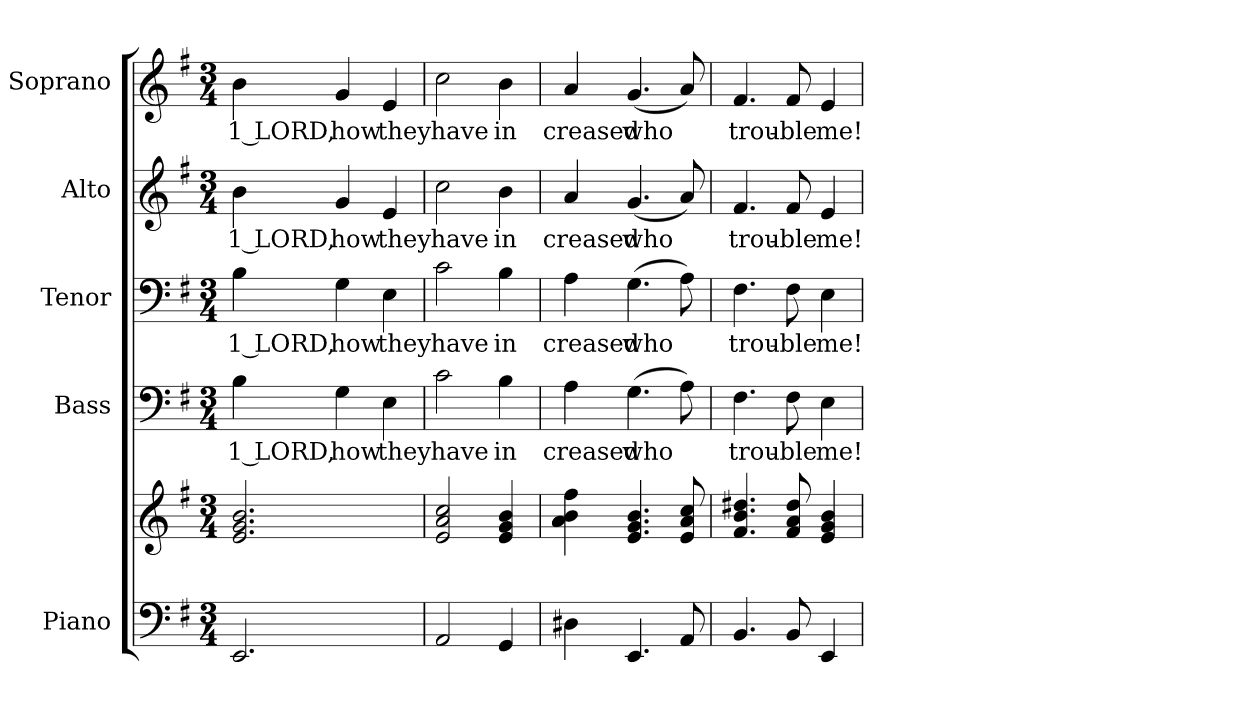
**kern	**kern	**kern	**text	**kern	**text	**kern	**text	**kern	**text
*part5	*part5	*part4	*part4	*part3	*part3	*part2	*part2	*part1	*part1
*staff6	*staff5	*staff4	*staff4	*staff3	*staff3	*staff2	*staff2	*staff1	*staff1
*I"Piano	*	*I"Bass	*	*I"Tenor	*	*I"Alto	*	*I"Soprano	*
*I'Pno.	*	*I'B.	*	*I'T.	*	*I'A.	*	*I'S.	*
!!LO:PB:g=z
*clefF4	*clefG2	*clefF4	*	*clefF4	*	*clefG2	*	*clefG2	*
*k[f#]	*k[f#]	*k[f#]	*	*k[f#]	*	*k[f#]	*	*k[f#]	*
*G:	*G:	*G:	*	*G:	*	*G:	*	*G:	*
*M3/4	*M3/4	*M3/4	*	*M3/4	*	*M3/4	*	*M3/4	*
*MM120	*MM120	*MM120	*	*MM120	*	*MM120	*	*MM120	*
=1	=1	=1	=1	=1	=1	=1	=1	=1	=1
!	!	!	!LO:LY:b:color=#000000	!	!	!	!	!	!
!	!	!	!	!	!LO:LY:b:color=#000000	!	!	!	!
!	!	!	!	!	!	!	!LO:LY:b:color=#000000	!	!
!	!	!	!	!	!	!	!	!	!LO:LY:b:color=#000000
2.EEi/	2.ei/ 2.gi 2.bi	4Bi\	1 LORD,	4Bi\	1 LORD,	4bi\	1 LORD,	4bi\	1 LORD,
!	!	!	!LO:LY:b:color=#000000	!	!	!	!	!	!
!	!	!	!	!	!LO:LY:b:color=#000000	!	!	!	!
!	!	!	!	!	!	!	!LO:LY:b:color=#000000	!	!
!	!	!	!	!	!	!	!	!	!LO:LY:b:color=#000000
.	.	4Gi\	how	4Gi\	how	4gi/	how	4gi/	how
!	!	!	!LO:LY:b:color=#000000	!	!	!	!	!	!
!	!	!	!	!	!LO:LY:b:color=#000000	!	!	!	!
!	!	!	!	!	!	!	!LO:LY:b:color=#000000	!	!
!	!	!	!	!	!	!	!	!	!LO:LY:b:color=#000000
.	.	4Ei\	they	4Ei\	they	4ei/	they	4ei/	they
=2	=2	=2	=2	=2	=2	=2	=2	=2	=2
!	!	!	!LO:LY:b:color=#000000	!	!	!	!	!	!
!	!	!	!	!	!LO:LY:b:color=#000000	!	!	!	!
!	!	!	!	!	!	!	!LO:LY:b:color=#000000	!	!
!	!	!	!	!	!	!	!	!	!LO:LY:b:color=#000000
2AAi/	2ei/ 2ai 2cci	2ci\	have	2ci\	have	2cci\	have	2cci\	have
!	!	!	!LO:LY:b:color=#000000	!	!	!	!	!	!
!	!	!	!	!	!LO:LY:b:color=#000000	!	!	!	!
!	!	!	!	!	!	!	!LO:LY:b:color=#000000	!	!
!	!	!	!	!	!	!	!	!	!LO:LY:b:color=#000000
4GGi/	4ei/ 4gi 4bi	4Bi\	in	4Bi\	in	4bi\	in	4bi\	in
=3	=3	=3	=3	=3	=3	=3	=3	=3	=3
!	!	!	!LO:LY:b:color=#000000	!	!	!	!	!	!
!	!	!	!	!	!LO:LY:b:color=#000000	!	!	!	!
!	!	!	!	!	!	!	!LO:LY:b:color=#000000	!	!
!	!	!	!	!	!	!	!	!	!LO:LY:b:color=#000000
4D#Xi\	4ai\ 4bi 4ff#i	4Ai\	creased	4Ai\	creased	4ai/	creased	4ai/	creased
!	!	!	!LO:LY:b:color=#000000	!	!	!	!	!	!
!	!	!	!	!	!LO:LY:b:color=#000000	!	!	!	!
!	!	!	!	!	!	!	!LO:LY:b:color=#000000	!	!
!	!	!	!	!	!	!	!	!	!LO:LY:b:color=#000000
4.EEi/	4.ei/ 4.gi 4.bi	(4.Gi\	who	(4.Gi\	who	(4.gi/	who	(4.gi/	who
8AAi/	8ei/ 8ai 8cci	8Ai\)	.	8Ai\)	.	8ai/)	.	8ai/)	.
=4	=4	=4	=4	=4	=4	=4	=4	=4	=4
!	!	!	!LO:LY:b:color=#000000	!	!	!	!	!	!
!	!	!	!	!	!LO:LY:b:color=#000000	!	!	!	!
!	!	!	!	!	!	!	!LO:LY:b:color=#000000	!	!
!	!	!	!	!	!	!	!	!	!LO:LY:b:color=#000000
4.BBi/	4.f#i/ 4.bi 4.dd#Xi	4.F#i\	trou-	4.F#i\	trou-	4.f#i/	trou-	4.f#i/	trou-
!	!	!	!LO:LY:b:color=#000000	!	!	!	!	!	!
!	!	!	!	!	!LO:LY:b:color=#000000	!	!	!	!
!	!	!	!	!	!	!	!LO:LY:b:color=#000000	!	!
!	!	!	!	!	!	!	!	!	!LO:LY:b:color=#000000
8BBi/	8f#i/ 8ai 8dd#i	8F#i\	-ble	8F#i\	-ble	8f#i/	-ble	8f#i/	-ble
!	!	!	!LO:LY:b:color=#000000	!	!	!	!	!	!
!	!	!	!	!	!LO:LY:b:color=#000000	!	!	!	!
!	!	!	!	!	!	!	!LO:LY:b:color=#000000	!	!
!	!	!	!	!	!	!	!	!	!LO:LY:b:color=#000000
4EEi/	4ei/ 4gi 4bi	4Ei\	me!	4Ei\	me!	4ei/	me!	4ei/	me!
=	=	=	=	=	=	=	=	=	=
*-	*-	*-	*-	*-	*-	*-	*-	*-	*-
